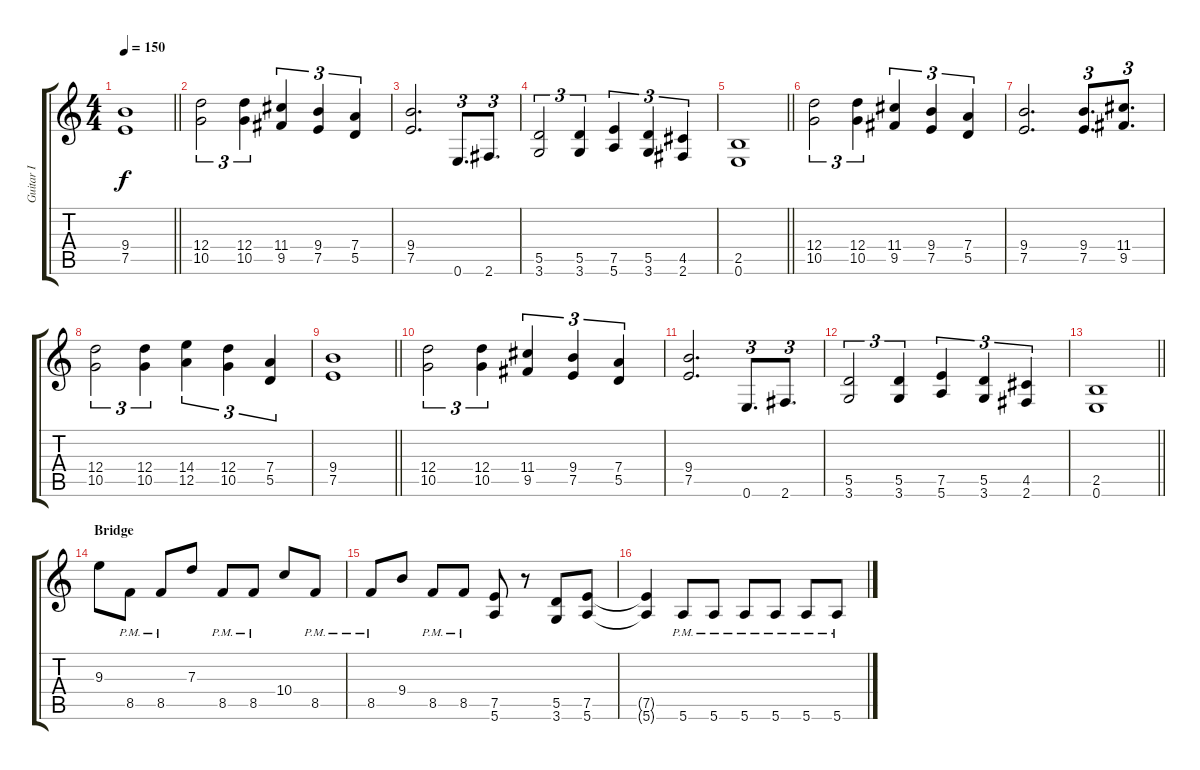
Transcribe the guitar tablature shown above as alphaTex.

\track ("Guitar I" "Guitar I") {instrument distortionguitar}
\staff {score tabs}
\tuning (E4 B3 G3 D3 A2 E2) {hide}
\ts (4 4)
\tempo 150
\clef g2
\barLineRight lightlight
\ks c
(9.4 7.5).1{dy f} |
\section ("" "")
(12.4 10.5).2{tu (3 2)} (12.4 10.5).4{tu (3 2)} (11.4 9.5).4{tu (3 2)} (9.4 7.5).4{tu (3 2)} (7.4 5.5).4{tu (3 2)} |
(9.4 7.5).2{d} 0.6.8{d tu (3 2)} 2.6.8{d tu (3 2)} |
(5.5 3.6).2{tu (3 2)} (5.5 3.6).4{tu (3 2)} (7.5 5.6).4{tu (3 2)} (5.5 3.6).4{tu (3 2)} (4.5 2.6).4{tu (3 2)} |
\barLineRight lightlight
(2.5 0.6).1 |
\section ("" "")
(12.4 10.5).2{tu (3 2)} (12.4 10.5).4{tu (3 2)} (11.4 9.5).4{tu (3 2)} (9.4 7.5).4{tu (3 2)} (7.4 5.5).4{tu (3 2)} |
(9.4 7.5).2{d} (9.4 7.5).8{d tu (3 2)} (11.4 9.5).8{d tu (3 2)} |
(12.4 10.5).2{tu (3 2)} (12.4 10.5).4{tu (3 2)} (14.4 12.5).4{tu (3 2)} (12.4 10.5).4{tu (3 2)} (7.4 5.5).4{tu (3 2)} |
\barLineRight lightlight
(9.4 7.5).1 |
\section ("" "")
(12.4 10.5).2{tu (3 2)} (12.4 10.5).4{tu (3 2)} (11.4 9.5).4{tu (3 2)} (9.4 7.5).4{tu (3 2)} (7.4 5.5).4{tu (3 2)} |
(9.4 7.5).2{d} 0.6.8{d tu (3 2)} 2.6.8{d tu (3 2)} |
(5.5 3.6).2{tu (3 2)} (5.5 3.6).4{tu (3 2)} (7.5 5.6).4{tu (3 2)} (5.5 3.6).4{tu (3 2)} (4.5 2.6).4{tu (3 2)} |
\barLineRight lightlight
(2.5 0.6).1 |
\section ("" "Bridge")
9.3.8 8.5{pm}.8 8.5{pm}.8 7.3.8 8.5{pm}.8 8.5{pm}.8 10.4.8 8.5{pm}.8 |
8.5{pm}.8 9.4.8 8.5{pm}.8 8.5{pm}.8 (7.5 5.6).8 r.8 (5.5 3.6).8 (7.5 5.6).8 |
(7.5{t} 5.6{t}).4 5.6{pm}.8 5.6{pm}.8 5.6{pm}.8 5.6{pm}.8 5.6{pm}.8 5.6{pm}.8
